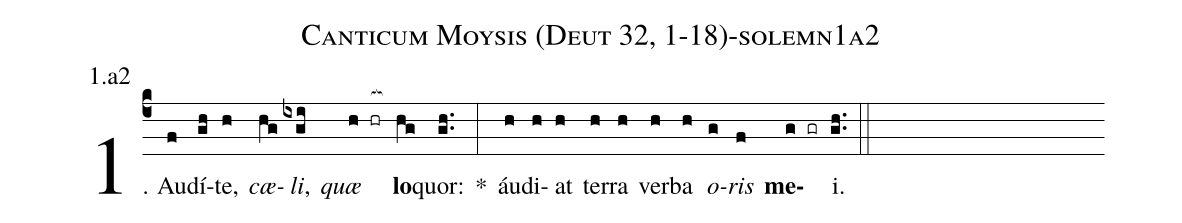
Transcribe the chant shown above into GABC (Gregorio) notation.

name: Canticum Moysis (Deut 32, 1-18)-solemn1a2;
annotation: 1.a2;
%%
(c4)1. Au(f)dí(gh)te,(h) <i>cæ</i>(hg)<i>li</i>,(ixgi) <i>quæ</i>(h hr[ocb:1{]) <b>lo</b>(hg[ocb:0}])quor:(gh..) *(:) áu(h)di(h)at(h) ter(h)ra(h) ver(h)ba(h) <i>o</i>(g)<i>ris</i>(f) <b>me</b>(g gr)i.(gh..) (::)
